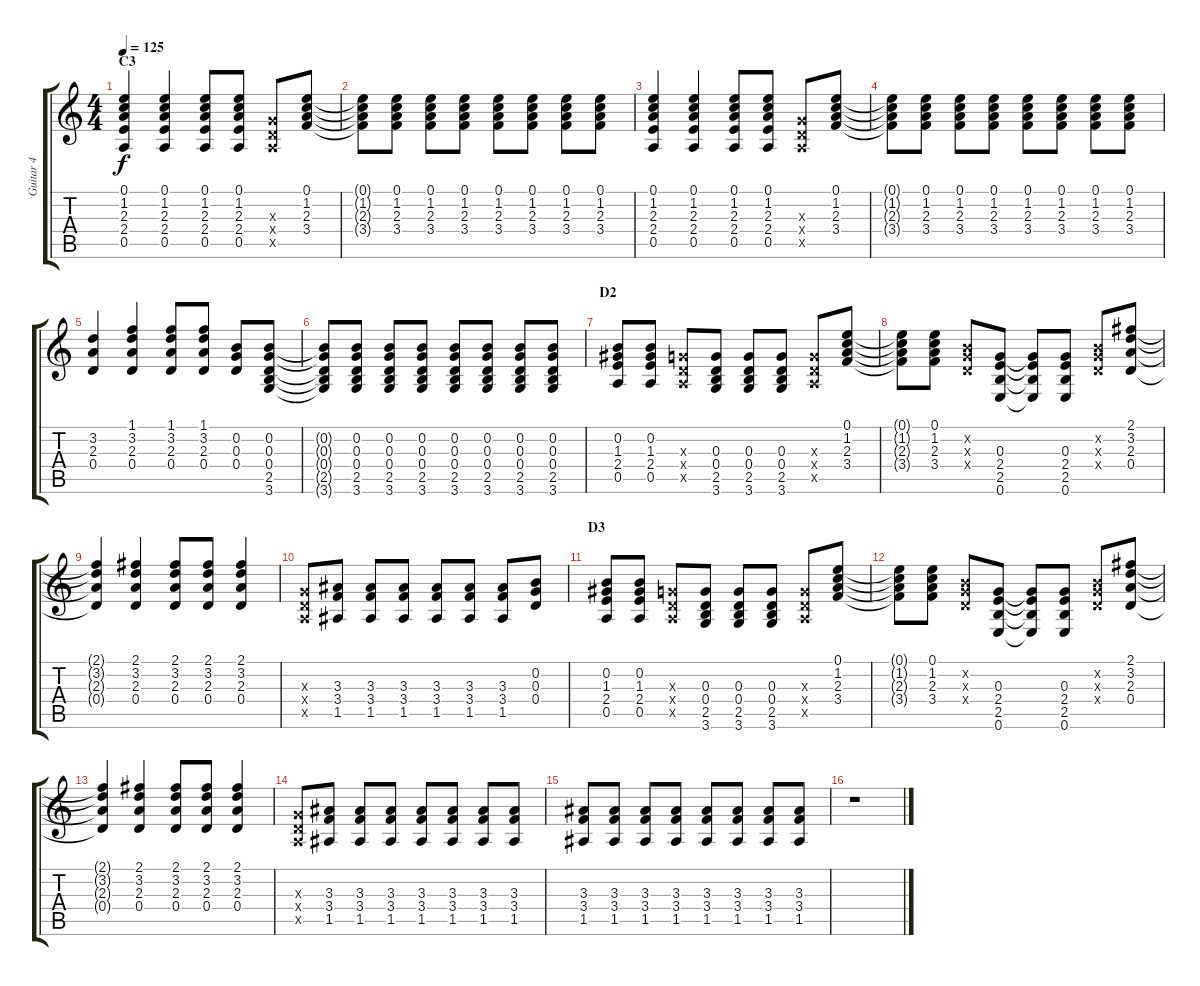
\track ("Guitar 4" "Guitar 4") {instrument acousticguitarnylon}
\staff {score tabs}
\tuning (E4 B3 G3 D3 A2 E2) {hide}
\ts (4 4)
\section ("" "C3")
\tempo 125
\clef g2
\ks c
(0.1 1.2 2.3 2.4 0.5).4{dy f} (0.1 1.2 2.3 2.4 0.5).4 (0.1 1.2 2.3 2.4 0.5).8 (0.1 1.2 2.3 2.4 0.5).8 (0.3{x} 0.4{x} 0.5{x}).8 (0.1 1.2 2.3 3.4).8 |
(0.1{t} 1.2{t} 2.3{t} 3.4{t}).8 (0.1 1.2 2.3 3.4).8 (0.1 1.2 2.3 3.4).8 (0.1 1.2 2.3 3.4).8 (0.1 1.2 2.3 3.4).8 (0.1 1.2 2.3 3.4).8 (0.1 1.2 2.3 3.4).8 (0.1 1.2 2.3 3.4).8 |
(0.1 1.2 2.3 2.4 0.5).4 (0.1 1.2 2.3 2.4 0.5).4 (0.1 1.2 2.3 2.4 0.5).8 (0.1 1.2 2.3 2.4 0.5).8 (0.3{x} 0.4{x} 0.5{x}).8 (0.1 1.2 2.3 3.4).8 |
(0.1{t} 1.2{t} 2.3{t} 3.4{t}).8 (0.1 1.2 2.3 3.4).8 (0.1 1.2 2.3 3.4).8 (0.1 1.2 2.3 3.4).8 (0.1 1.2 2.3 3.4).8 (0.1 1.2 2.3 3.4).8 (0.1 1.2 2.3 3.4).8 (0.1 1.2 2.3 3.4).8 |
(3.2 2.3 0.4).4 (1.1 3.2 2.3 0.4).4 (1.1 3.2 2.3 0.4).8 (1.1 3.2 2.3 0.4).8 (0.2 0.3 0.4).8 (0.2 0.3 0.4 2.5 3.6).8 |
(0.2{t} 0.3{t} 0.4{t} 2.5{t} 3.6{t}).8 (0.2 0.3 0.4 2.5 3.6).8 (0.2 0.3 0.4 2.5 3.6).8 (0.2 0.3 0.4 2.5 3.6).8 (0.2 0.3 0.4 2.5 3.6).8 (0.2 0.3 0.4 2.5 3.6).8 (0.2 0.3 0.4 2.5 3.6).8 (0.2 0.3 0.4 2.5 3.6).8 |
\section ("" "D2")
(0.2 1.3 2.4 0.5).8 (0.2 1.3 2.4 0.5).8 (0.3{x} 0.4{x} 0.5{x}).8 (0.3 0.4 2.5 3.6).8 (0.3 0.4 2.5 3.6).8 (0.3 0.4 2.5 3.6).8 (0.3{x} 0.4{x} 0.5{x}).8 (0.1 1.2 2.3 3.4).8 |
(0.1{t} 1.2{t} 2.3{t} 3.4{t}).8 (0.1 1.2 2.3 3.4).8 (0.2{x} 0.3{x} 0.4{x}).8 (0.3 2.4 2.5 0.6).8 (0.3{t} 2.4{t} 2.5{t} 0.6{t}).8 (0.3 2.4 2.5 0.6).8 (0.2{x} 0.3{x} 0.4{x}).8 (2.1 3.2 2.3 0.4).8 |
(2.1{t} 3.2{t} 2.3{t} 0.4{t}).4 (2.1 3.2 2.3 0.4).4 (2.1 3.2 2.3 0.4).8 (2.1 3.2 2.3 0.4).8 (2.1 3.2 2.3 0.4).4 |
(0.3{x} 0.4{x} 0.5{x}).8 (3.3 3.4 1.5).8 (3.3 3.4 1.5).8 (3.3 3.4 1.5).8 (3.3 3.4 1.5).8 (3.3 3.4 1.5).8 (3.3 3.4 1.5).8 (0.2 0.3 0.4).8 |
\section ("" "D3")
(0.2 1.3 2.4 0.5).8 (0.2 1.3 2.4 0.5).8 (0.3{x} 0.4{x} 0.5{x}).8 (0.3 0.4 2.5 3.6).8 (0.3 0.4 2.5 3.6).8 (0.3 0.4 2.5 3.6).8 (0.3{x} 0.4{x} 0.5{x}).8 (0.1 1.2 2.3 3.4).8 |
(0.1{t} 1.2{t} 2.3{t} 3.4{t}).8 (0.1 1.2 2.3 3.4).8 (0.2{x} 0.3{x} 0.4{x}).8 (0.3 2.4 2.5 0.6).8 (0.3{t} 2.4{t} 2.5{t} 0.6{t}).8 (0.3 2.4 2.5 0.6).8 (0.2{x} 0.3{x} 0.4{x}).8 (2.1 3.2 2.3 0.4).8 |
(2.1{t} 3.2{t} 2.3{t} 0.4{t}).4 (2.1 3.2 2.3 0.4).4 (2.1 3.2 2.3 0.4).8 (2.1 3.2 2.3 0.4).8 (2.1 3.2 2.3 0.4).4 |
(0.3{x} 0.4{x} 0.5{x}).8 (3.3 3.4 1.5).8 (3.3 3.4 1.5).8 (3.3 3.4 1.5).8 (3.3 3.4 1.5).8 (3.3 3.4 1.5).8 (3.3 3.4 1.5).8 (3.3 3.4 1.5).8 |
(3.3 3.4 1.5).8 (3.3 3.4 1.5).8 (3.3 3.4 1.5).8 (3.3 3.4 1.5).8 (3.3 3.4 1.5).8 (3.3 3.4 1.5).8 (3.3 3.4 1.5).8 (3.3 3.4 1.5).8 |
r.1
